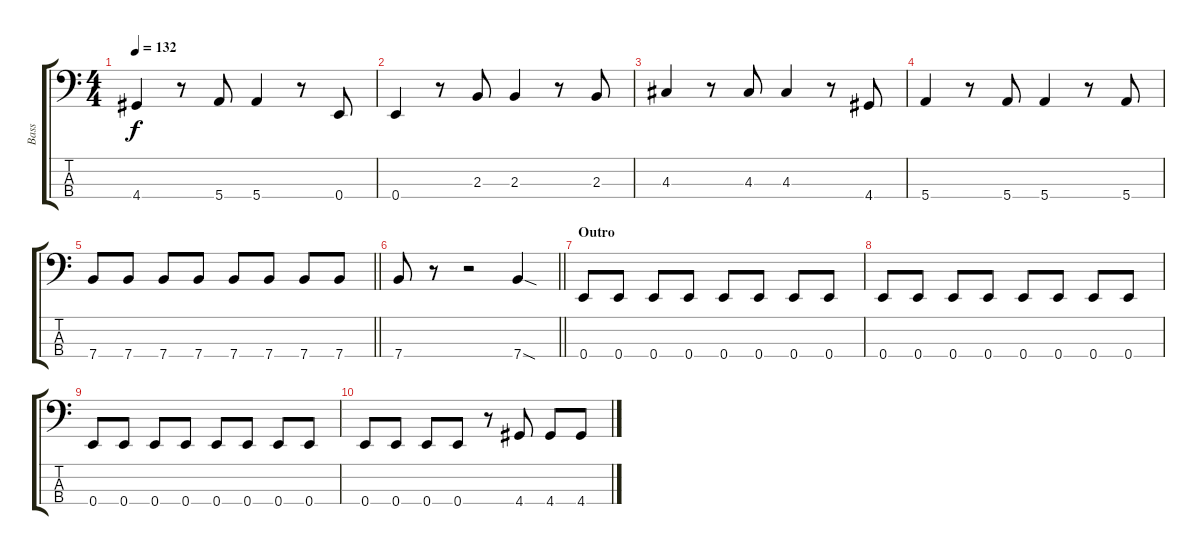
\track ("Bass" "Bass") {instrument electricbassfinger}
\staff {score tabs}
\tuning (G2 D2 A1 E1) {hide}
\ts (4 4)
\tempo 132
\clef f4
\ks c
4.4.4{dy f} r.8 5.4.8 5.4.4 r.8 0.4.8 |
0.4.4 r.8 2.3.8 2.3.4 r.8 2.3.8 |
4.3.4 r.8 4.3.8 4.3.4 r.8 4.4.8 |
5.4.4 r.8 5.4.8 5.4.4 r.8 5.4.8 |
\barLineRight lightlight
7.4.8 7.4.8 7.4.8 7.4.8 7.4.8 7.4.8 7.4.8 7.4.8 |
\barLineRight lightlight
7.4.8 r.8 r.2 7.4{sod}.4 |
\section ("" "Outro")
0.4.8 0.4.8 0.4.8 0.4.8 0.4.8 0.4.8 0.4.8 0.4.8 |
0.4.8 0.4.8 0.4.8 0.4.8 0.4.8 0.4.8 0.4.8 0.4.8 |
0.4.8 0.4.8 0.4.8 0.4.8 0.4.8 0.4.8 0.4.8 0.4.8 |
0.4.8 0.4.8 0.4.8 0.4.8 r.8 4.4.8 4.4.8 4.4.8
